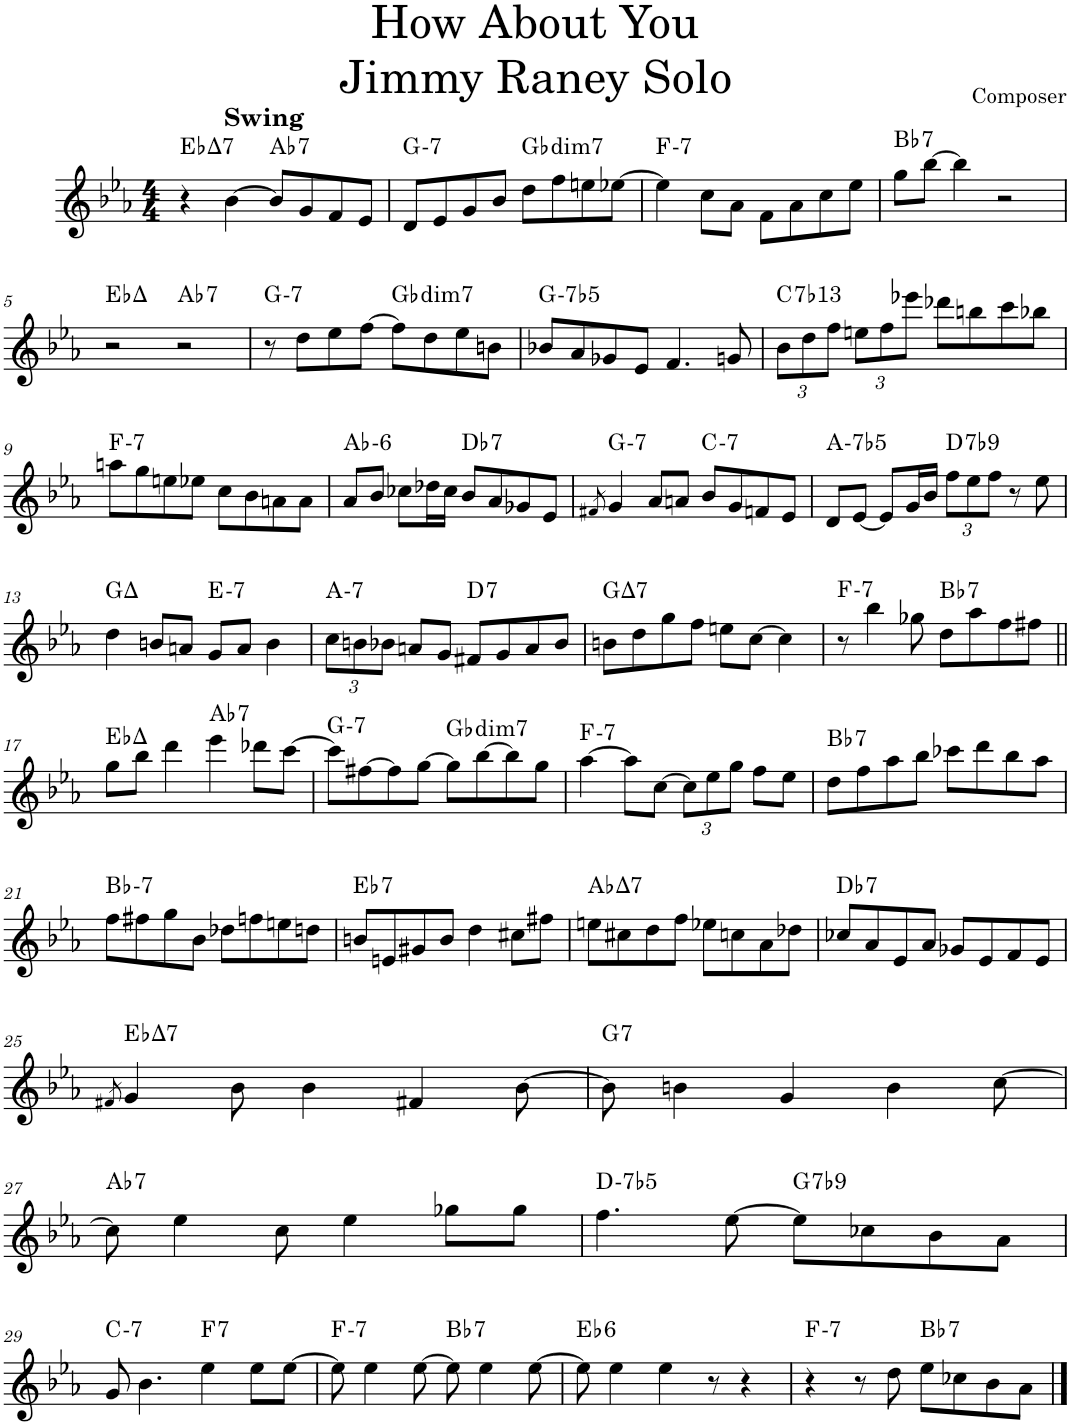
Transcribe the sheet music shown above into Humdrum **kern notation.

**kern	**harte
*part1	*part1
*staff1	*
*I"Piano	*
*I'Pno.	*
*clefG2	*
*k[b-e-a-]	*
*M4/4	*
=1	=1
!	!LO:H:kt=7
4r	Eb:maj7
!LO:TX:a:B:t=Swing	!
[4b-\	.
!	!LO:H:kt=7
8b-/L]	Ab:7
8g/	.
8f/	.
8e-/J	.
=2	=2
!	!LO:H:kt=7
8d/L	G:min7
8e-/	.
8g/	.
8b-/J	.
!	!LO:H:kt=dim7
8dd\L	Gb:dim7
8ff\	.
8een\	.
[8ee-X\J	.
=3	=3
!	!LO:H:kt=7
4ee-\]	F:min7
8cc\L	.
8a-\J	.
8f\L	.
8a-\	.
8cc\	.
8ee-\J	.
=4	=4
!	!LO:H:kt=7
8gg\L	Bb:7
[8bb-\J	.
4bb-\]	.
2r	.
!!LO:LB:g=z
=5	=5
2r	Eb:maj
!	!LO:H:kt=7
2r	Ab:7
=6	=6
!	!LO:H:kt=7
8r	G:min7
8dd\L	.
8ee-\	.
[8ff\J	.
!	!LO:H:kt=dim7
8ff\L]	Gb:dim7
8dd\	.
8ee-\	.
8bn\J	.
=7	=7
!	!LO:H:kt=-7b5
8b-X/L	G:hdim7
8a-/	.
8g-X/	.
8e-/J	.
4.f/	.
8gn/	.
=8	=8
*Xbrackettup	*
!	!LO:H:kt=7
12b-\L	C:7(b13)
12dd\	.
12ff\J	.
12een\L	.
12ff\	.
12eee-X\J	.
8ddd-X\L	.
8bbn\	.
8ccc\	.
8bb-X\J	.
!!LO:LB:g=z
=9	=9
!	!LO:H:kt=7
8aan\L	F:min7
8gg\	.
8een\	.
8ee-X\J	.
8cc\L	.
8b-\	.
8an\	.
8a\J	.
=10	=10
!	!LO:H:kt=6
8a-/L	Ab:min6
8b-/J	.
8cc-X\L	.
16dd-X\L	.
16cc-\JJ	.
!	!LO:H:kt=7
8b-/L	Db:7
8a-/	.
8g-X/	.
8e-/J	.
=11	=11
8qf#X/	.
!	!LO:H:kt=7
4g/	G:min7
8a-/L	.
8an/J	.
!	!LO:H:kt=7
8b-/L	C:min7
8g/	.
8fn/	.
8e-/J	.
=12	=12
!	!LO:H:kt=-7b5
8d/L	A:hdim7
[8e-/J	.
8e-/L]	.
16g/L	.
16b-/JJ	.
!	!LO:H:kt=7
12ff\L	D:7(b9)
12ee-\	.
12ff\J	.
8r	.
8ee-\	.
!!LO:LB:g=z
=13	=13
4dd\	G:maj
8bn/L	.
8an/J	.
!	!LO:H:kt=7
8g/L	E:min7
8a/J	.
4b\	.
=14	=14
!	!LO:H:kt=7
12cc\L	A:min7
12bn\	.
12b-X\J	.
8an/L	.
8g/J	.
!	!LO:H:kt=7
8f#X/L	D:7
8g/	.
8a/	.
8b-/J	.
=15	=15
!	!LO:H:kt=7
8bn\L	G:maj7
8dd\	.
8gg\	.
8ff\J	.
8een\L	.
[8cc\J	.
4cc\]	.
=16	=16
!	!LO:H:kt=7
8r	F:min7
4bb-\	.
8gg-X\	.
!	!LO:H:kt=7
8dd\L	Bb:7
8aa-\	.
8ff\	.
8ff#X\J	.
!!LO:LB:g=z
=17||	=17||
8gg\L	Eb:maj
8bb-\J	.
4ddd\	.
!	!LO:H:kt=7
4eee-\	Ab:7
8ddd-X\L	.
[8ccc\J	.
=18	=18
!	!LO:H:kt=7
8ccc\L]	G:min7
[8ff#X\	.
8ff#\]	.
[8gg\J	.
!	!LO:H:kt=dim7
8gg\L]	Gb:dim7
[8bb-\	.
8bb-\]	.
8gg\J	.
=19	=19
!	!LO:H:kt=7
[4aa-\	F:min7
8aa-\L]	.
[8cc\J	.
12cc\L]	.
12ee-\	.
12gg\J	.
8ff\L	.
8ee-\J	.
=20	=20
!	!LO:H:kt=7
8dd\L	Bb:7
8ff\	.
8aa-\	.
8bb-\J	.
8ccc-X\L	.
8ddd\	.
8bb-\	.
8aa-\J	.
!!LO:LB:g=z
=21	=21
!	!LO:H:kt=7
8ff\L	Bb:min7
8ff#X\	.
8gg\	.
8b-\J	.
8dd-X\L	.
8ffn\	.
8een\	.
8ddn\J	.
=22	=22
!	!LO:H:kt=7
8bn/L	Eb:7
8en/	.
8g#X/	.
8b/J	.
4dd\	.
8cc#X\L	.
8ff#X\J	.
=23	=23
!	!LO:H:kt=7
8een\L	Ab:maj7
8cc#X\	.
8dd\	.
8ff\J	.
8ee-X\L	.
8ccn\	.
8a-\	.
8dd-X\J	.
=24	=24
!	!LO:H:kt=7
8cc-X/L	Db:7
8a-/	.
8e-/	.
8a-/J	.
8g-X/L	.
8e-/	.
8f/	.
8e-/J	.
!!LO:LB:g=z
=25	=25
8qf#X/	.
!	!LO:H:kt=7
4g/	Eb:maj7
8b-\	.
4b-\	.
4f#X/	.
[8b-\	.
=26	=26
!	!LO:H:kt=7
8b-\]	G:7
4bn\	.
4g/	.
4b\	.
[8cc\	.
!!LO:LB:g=z
=27	=27
!	!LO:H:kt=7
8cc\]	Ab:7
4ee-\	.
8cc\	.
4ee-\	.
8gg-X\L	.
8gg-\J	.
=28	=28
!	!LO:H:kt=-7b5
4.ff\	D:hdim7
[8ee-\	.
!	!LO:H:kt=7
8ee-\L]	G:7(b9)
8cc-X\	.
8b-\	.
8a-\J	.
!!LO:LB:g=z
=29	=29
!	!LO:H:kt=7
8g/	C:min7
4.b-\	.
!	!LO:H:kt=7
4ee-\	F:7
8ee-\L	.
[8ee-\J	.
=30	=30
!	!LO:H:kt=7
8ee-\]	F:min7
4ee-\	.
[8ee-\	.
!	!LO:H:kt=7
8ee-\]	Bb:7
4ee-\	.
[8ee-\	.
=31	=31
!	!LO:H:kt=6
8ee-\]	Eb:maj6
4ee-\	.
4ee-\	.
8r	.
4r	.
=32	=32
!	!LO:H:kt=7
4r	F:min7
8r	.
8dd\	.
!	!LO:H:kt=7
8ee-\L	Bb:7
8cc-X\	.
8b-\	.
8a-\J	.
==	==
*-	*-
